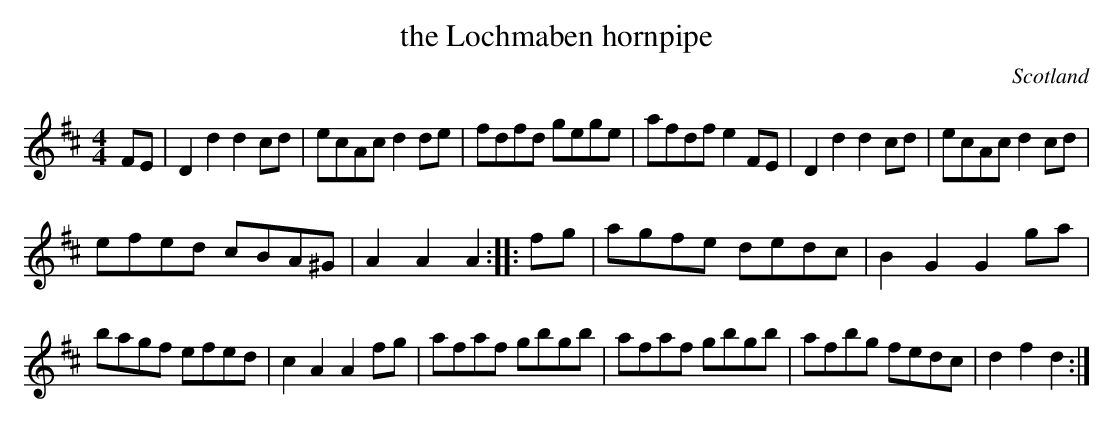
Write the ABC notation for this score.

X:1
T:the Lochmaben hornpipe
O:Scotland
M:4/4
K:D
FE|\
D2d2 d2cd|ecAc d2de|fdfd gege|afdf e2FE|\
D2d2 d2cd|ecAc d2cd|
efed cBA^G|A2A2 A2::\
fg|\
agfe dedc|B2G2 G2ga|
bagf efed|c2A2 A2fg|\
afaf gbgb|afaf gbgb|afbg fedc|d2f2 d2:|
